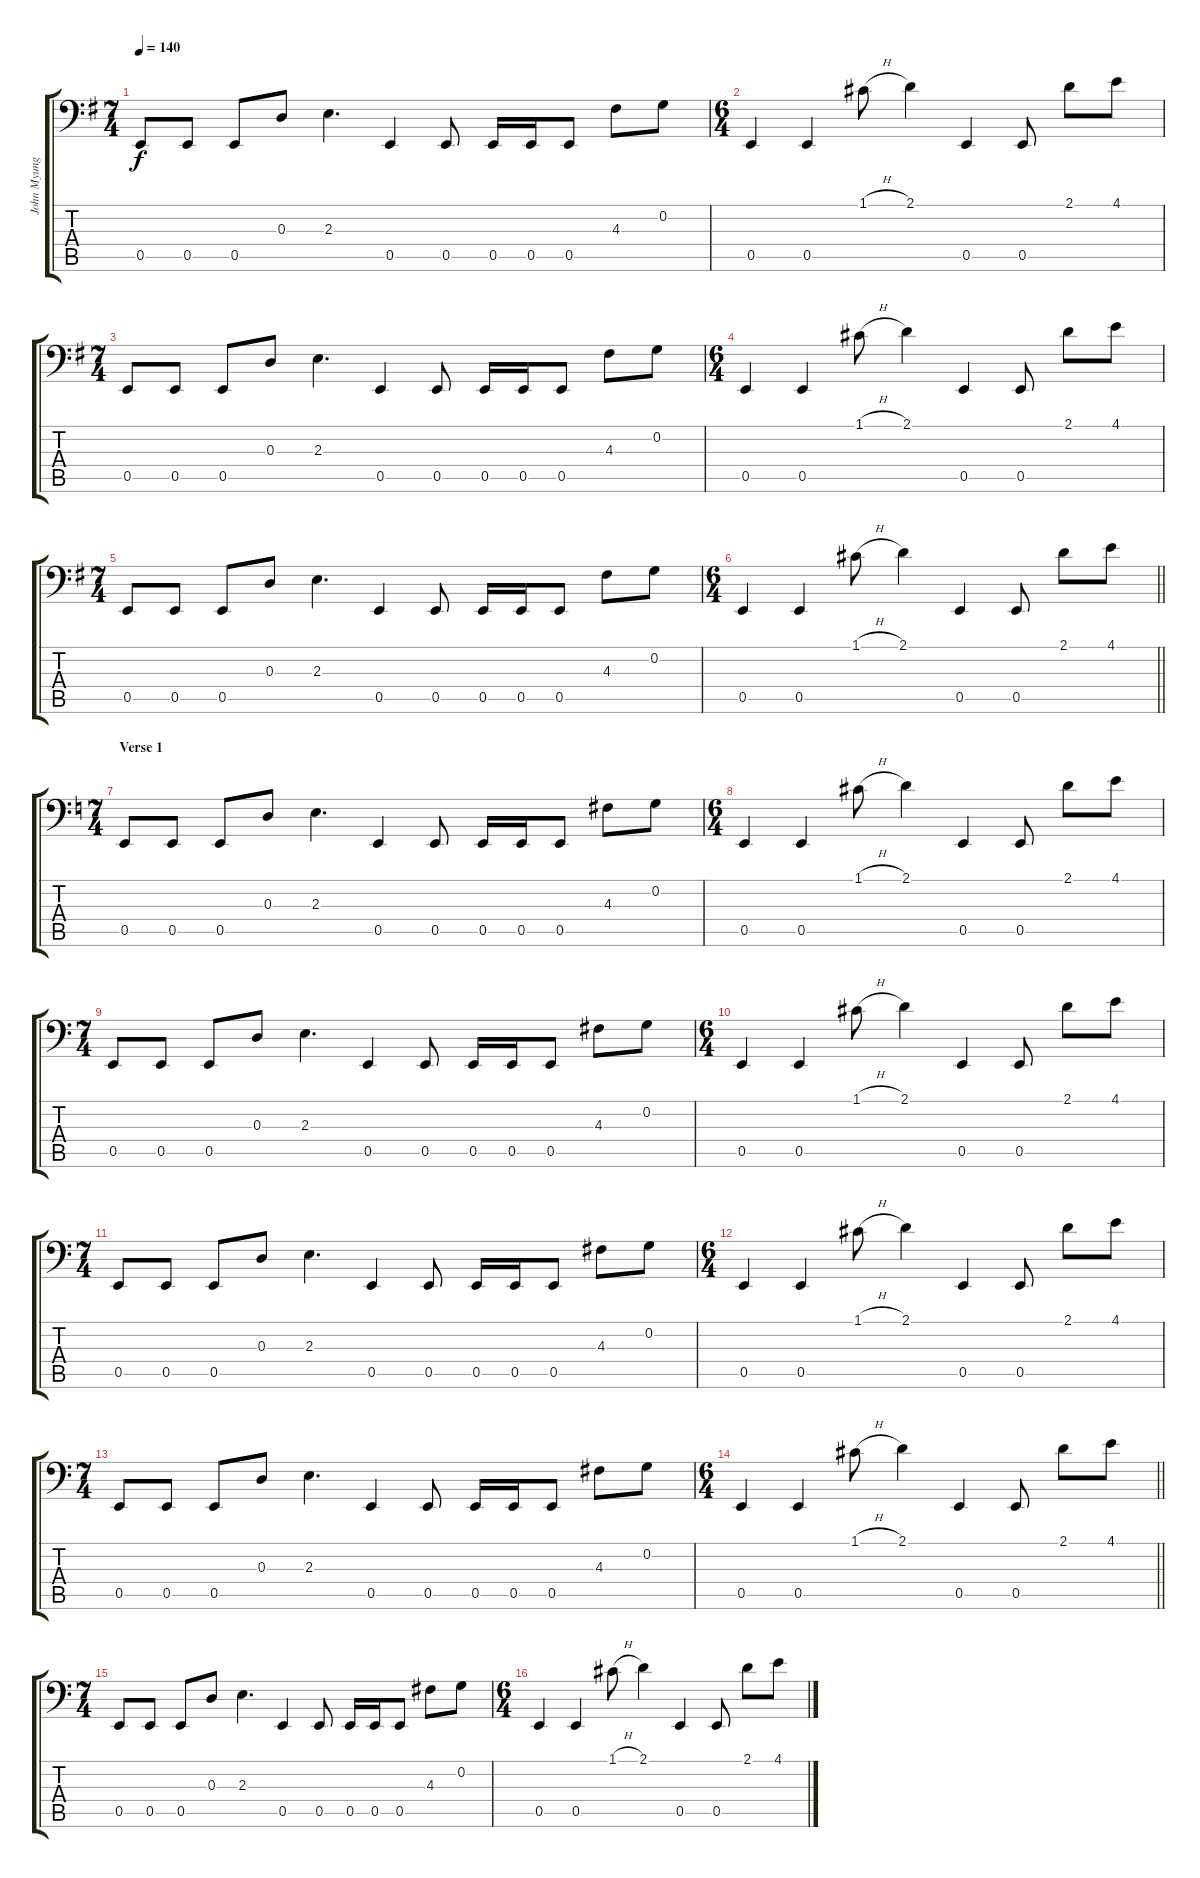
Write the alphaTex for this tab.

\track ("John Myung - Bass" "John Myung") {instrument electricbassfinger}
\staff {score tabs}
\tuning (C3 G2 D2 A1 E1 B0) {hide}
\ts (7 4)
\tempo 140
\clef f4
\ks g
0.5.8{dy f} 0.5.8 0.5.8 0.3.8 2.3.4{d} 0.5.4 0.5.8 0.5.16 0.5.16 0.5.8 4.3.8 0.2.8 |
\ts (6 4)
0.5.4 0.5.4 1.1{h}.8 2.1.4 0.5.4 0.5.8 2.1.8 4.1.8 |
\ts (7 4)
0.5.8 0.5.8 0.5.8 0.3.8 2.3.4{d} 0.5.4 0.5.8 0.5.16 0.5.16 0.5.8 4.3.8 0.2.8 |
\ts (6 4)
0.5.4 0.5.4 1.1{h}.8 2.1.4 0.5.4 0.5.8 2.1.8 4.1.8 |
\ts (7 4)
0.5.8 0.5.8 0.5.8 0.3.8 2.3.4{d} 0.5.4 0.5.8 0.5.16 0.5.16 0.5.8 4.3.8 0.2.8 |
\ts (6 4)
\barLineRight lightlight
0.5.4 0.5.4 1.1{h}.8 2.1.4 0.5.4 0.5.8 2.1.8 4.1.8 |
\ts (7 4)
\section ("" "Verse 1")
\ks c
0.5.8 0.5.8 0.5.8 0.3.8 2.3.4{d} 0.5.4 0.5.8 0.5.16 0.5.16 0.5.8 4.3.8 0.2.8 |
\ts (6 4)
0.5.4 0.5.4 1.1{h}.8 2.1.4 0.5.4 0.5.8 2.1.8 4.1.8 |
\ts (7 4)
0.5.8 0.5.8 0.5.8 0.3.8 2.3.4{d} 0.5.4 0.5.8 0.5.16 0.5.16 0.5.8 4.3.8 0.2.8 |
\ts (6 4)
0.5.4 0.5.4 1.1{h}.8 2.1.4 0.5.4 0.5.8 2.1.8 4.1.8 |
\ts (7 4)
0.5.8 0.5.8 0.5.8 0.3.8 2.3.4{d} 0.5.4 0.5.8 0.5.16 0.5.16 0.5.8 4.3.8 0.2.8 |
\ts (6 4)
0.5.4 0.5.4 1.1{h}.8 2.1.4 0.5.4 0.5.8 2.1.8 4.1.8 |
\ts (7 4)
0.5.8 0.5.8 0.5.8 0.3.8 2.3.4{d} 0.5.4 0.5.8 0.5.16 0.5.16 0.5.8 4.3.8 0.2.8 |
\ts (6 4)
\barLineRight lightlight
0.5.4 0.5.4 1.1{h}.8 2.1.4 0.5.4 0.5.8 2.1.8 4.1.8 |
\ts (7 4)
0.5.8 0.5.8 0.5.8 0.3.8 2.3.4{d} 0.5.4 0.5.8 0.5.16 0.5.16 0.5.8 4.3.8 0.2.8 |
\ts (6 4)
0.5.4 0.5.4 1.1{h}.8 2.1.4 0.5.4 0.5.8 2.1.8 4.1.8
